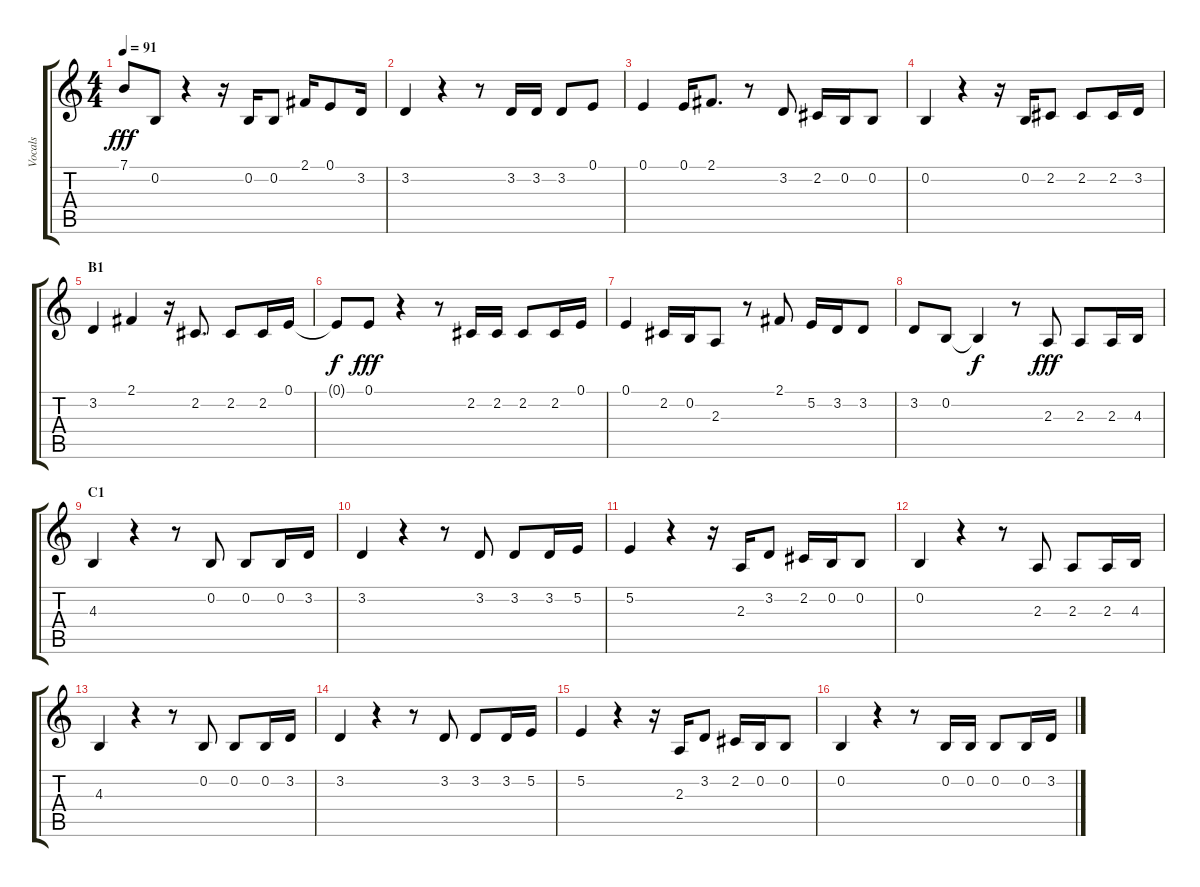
\track ("Vocals" "Vocals") {instrument lead6voice}
\staff {score tabs}
\tuning (E4 B3 G3 D3 A2 E2) {hide}
\ts (4 4)
\tempo 91
\clef g2
\ks c
7.1.8{dy fff} 0.2.8 r.4 r.16 0.2.16 0.2.8 2.1.16 0.1.8 3.2.16 |
3.2.4 r.4 r.8 3.2.16 3.2.16 3.2.8 0.1.8 |
0.1.4 0.1.16 2.1.8{d} r.8 3.2.8 2.2.16 0.2.16 0.2.8 |
0.2.4 r.4 r.16 0.2.16 2.2.8 2.2.8 2.2.16 3.2.16 |
\section ("" "B1")
3.2.4 2.1.4 r.16 2.2.8{d} 2.2.8 2.2.16 0.1.16 |
0.1{t}.8{dy f} 0.1.8{dy fff} r.4 r.8 2.2.16 2.2.16 2.2.8 2.2.16 0.1.16 |
0.1.4 2.2.16 0.2.16 2.3.8 r.8 2.1.8 5.2.16 3.2.16 3.2.8 |
3.2.8 0.2.8 0.2{t}.4{dy f} r.8 2.3.8{dy fff} 2.3.8 2.3.16 4.3.16 |
\section ("" "C1")
4.3.4 r.4 r.8 0.2.8 0.2.8 0.2.16 3.2.16 |
3.2.4 r.4 r.8 3.2.8 3.2.8 3.2.16 5.2.16 |
5.2.4 r.4 r.16 2.3.16 3.2.8 2.2.16 0.2.16 0.2.8 |
0.2.4 r.4 r.8 2.3.8 2.3.8 2.3.16 4.3.16 |
4.3.4 r.4 r.8 0.2.8 0.2.8 0.2.16 3.2.16 |
3.2.4 r.4 r.8 3.2.8 3.2.8 3.2.16 5.2.16 |
5.2.4 r.4 r.16 2.3.16 3.2.8 2.2.16 0.2.16 0.2.8 |
0.2.4 r.4 r.8 0.2.16 0.2.16 0.2.8 0.2.16 3.2.16
